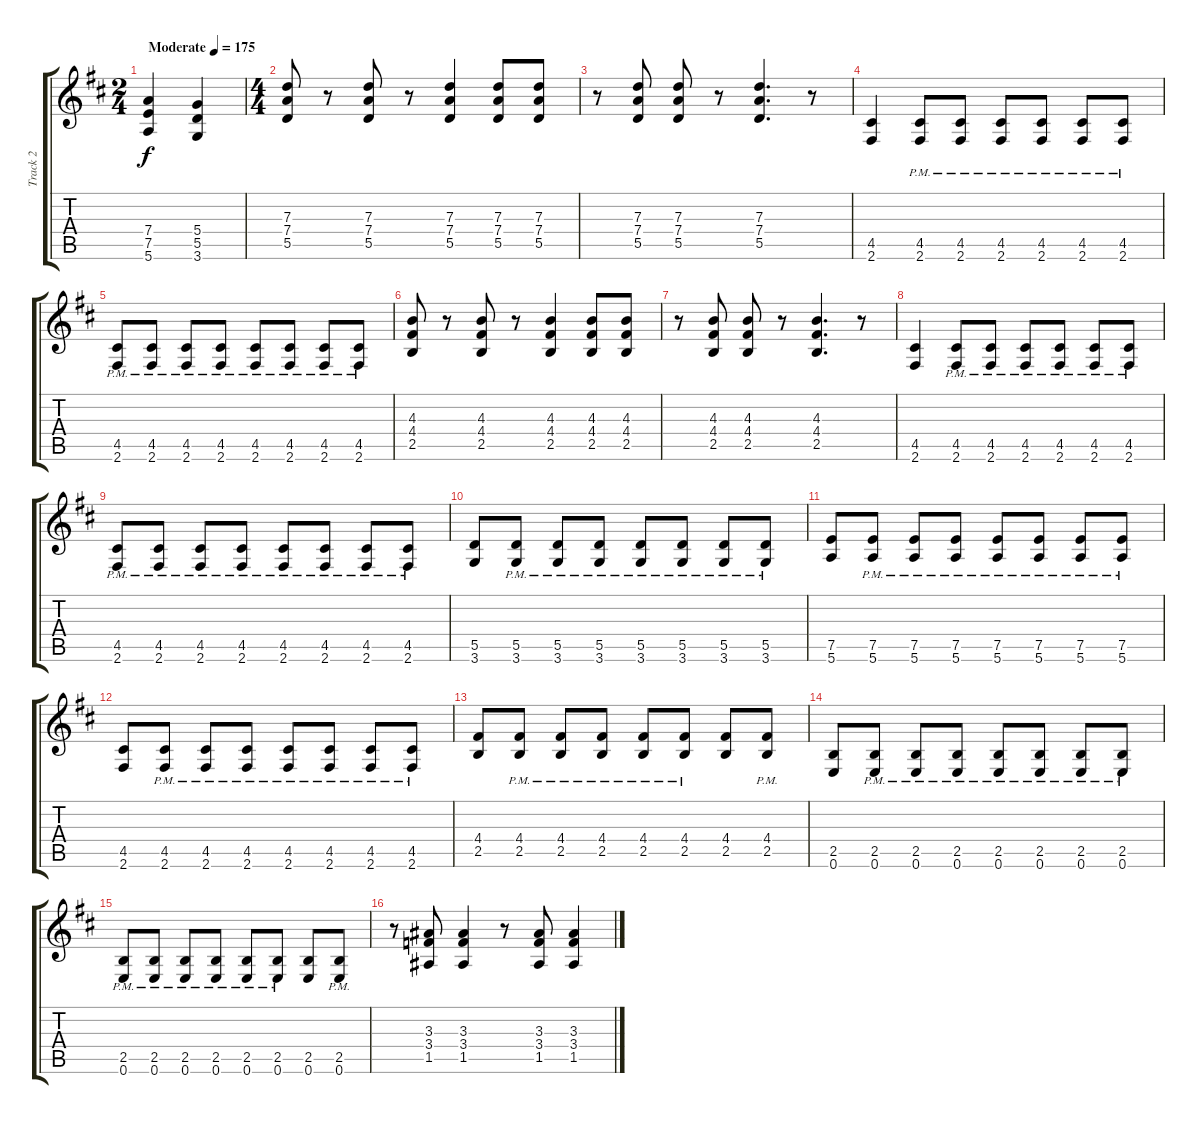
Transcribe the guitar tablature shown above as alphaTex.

\track ("Track 2" "Track 2") {instrument distortionguitar}
\staff {score tabs}
\tuning (E4 B3 G3 D3 A2 E2) {hide}
\ts (2 4)
\tempo (175 "Moderate")
\clef g2
\ks d
(7.4 7.5 5.6).4{dy f instrument distortionguitar} (5.4 5.5 3.6).4 |
\ts (4 4)
(7.3 7.4 5.5).8 r.8 (7.3 7.4 5.5).8 r.8 (7.3 7.4 5.5).4 (7.3 7.4 5.5).8 (7.3 7.4 5.5).8 |
r.8 (7.3 7.4 5.5).8 (7.3 7.4 5.5).8 r.8 (7.3 7.4 5.5).4{d} r.8 |
(4.5 2.6).4 (4.5{pm} 2.6{pm}).8 (4.5{pm} 2.6{pm}).8 (4.5{pm} 2.6{pm}).8 (4.5{pm} 2.6{pm}).8 (4.5{pm} 2.6{pm}).8 (4.5{pm} 2.6{pm}).8 |
(4.5{pm} 2.6{pm}).8 (4.5{pm} 2.6{pm}).8 (4.5{pm} 2.6{pm}).8 (4.5{pm} 2.6{pm}).8 (4.5{pm} 2.6{pm}).8 (4.5{pm} 2.6{pm}).8 (4.5{pm} 2.6{pm}).8 (4.5{pm} 2.6{pm}).8 |
(4.3 4.4 2.5).8 r.8 (4.3 4.4 2.5).8 r.8 (4.3 4.4 2.5).4 (4.3 4.4 2.5).8 (4.3 4.4 2.5).8 |
r.8 (4.3 4.4 2.5).8 (4.3 4.4 2.5).8 r.8 (4.3 4.4 2.5).4{d} r.8 |
(4.5 2.6).4 (4.5{pm} 2.6{pm}).8 (4.5{pm} 2.6{pm}).8 (4.5{pm} 2.6{pm}).8 (4.5{pm} 2.6{pm}).8 (4.5{pm} 2.6{pm}).8 (4.5{pm} 2.6{pm}).8 |
(4.5{pm} 2.6{pm}).8 (4.5{pm} 2.6{pm}).8 (4.5{pm} 2.6{pm}).8 (4.5{pm} 2.6{pm}).8 (4.5{pm} 2.6{pm}).8 (4.5{pm} 2.6{pm}).8 (4.5{pm} 2.6{pm}).8 (4.5{pm} 2.6{pm}).8 |
(5.5 3.6).8 (5.5{pm} 3.6{pm}).8 (5.5{pm} 3.6{pm}).8 (5.5{pm} 3.6{pm}).8 (5.5{pm} 3.6{pm}).8 (5.5{pm} 3.6{pm}).8 (5.5{pm} 3.6{pm}).8 (5.5{pm} 3.6{pm}).8 |
(7.5 5.6).8 (7.5{pm} 5.6{pm}).8 (7.5{pm} 5.6{pm}).8 (7.5{pm} 5.6{pm}).8 (7.5{pm} 5.6{pm}).8 (7.5{pm} 5.6{pm}).8 (7.5{pm} 5.6{pm}).8 (7.5{pm} 5.6{pm}).8 |
(4.5 2.6).8 (4.5{pm} 2.6{pm}).8 (4.5{pm} 2.6{pm}).8 (4.5{pm} 2.6{pm}).8 (4.5{pm} 2.6{pm}).8 (4.5{pm} 2.6{pm}).8 (4.5{pm} 2.6{pm}).8 (4.5{pm} 2.6{pm}).8 |
(4.4 2.5).8 (4.4{pm} 2.5{pm}).8 (4.4{pm} 2.5{pm}).8 (4.4{pm} 2.5{pm}).8 (4.4{pm} 2.5{pm}).8 (4.4{pm} 2.5{pm}).8 (4.4 2.5).8 (4.4{pm} 2.5{pm}).8 |
(2.5 0.6).8 (2.5{pm} 0.6{pm}).8 (2.5{pm} 0.6{pm}).8 (2.5{pm} 0.6{pm}).8 (2.5{pm} 0.6{pm}).8 (2.5{pm} 0.6{pm}).8 (2.5{pm} 0.6{pm}).8 (2.5{pm} 0.6{pm}).8 |
(2.5{pm} 0.6{pm}).8 (2.5{pm} 0.6{pm}).8 (2.5{pm} 0.6{pm}).8 (2.5{pm} 0.6{pm}).8 (2.5{pm} 0.6{pm}).8 (2.5{pm} 0.6{pm}).8 (2.5 0.6).8 (2.5{pm} 0.6{pm}).8 |
r.8 (3.3 3.4 1.5).8 (3.3 3.4 1.5).4 r.8 (3.3 3.4 1.5).8 (3.3 3.4 1.5).4
